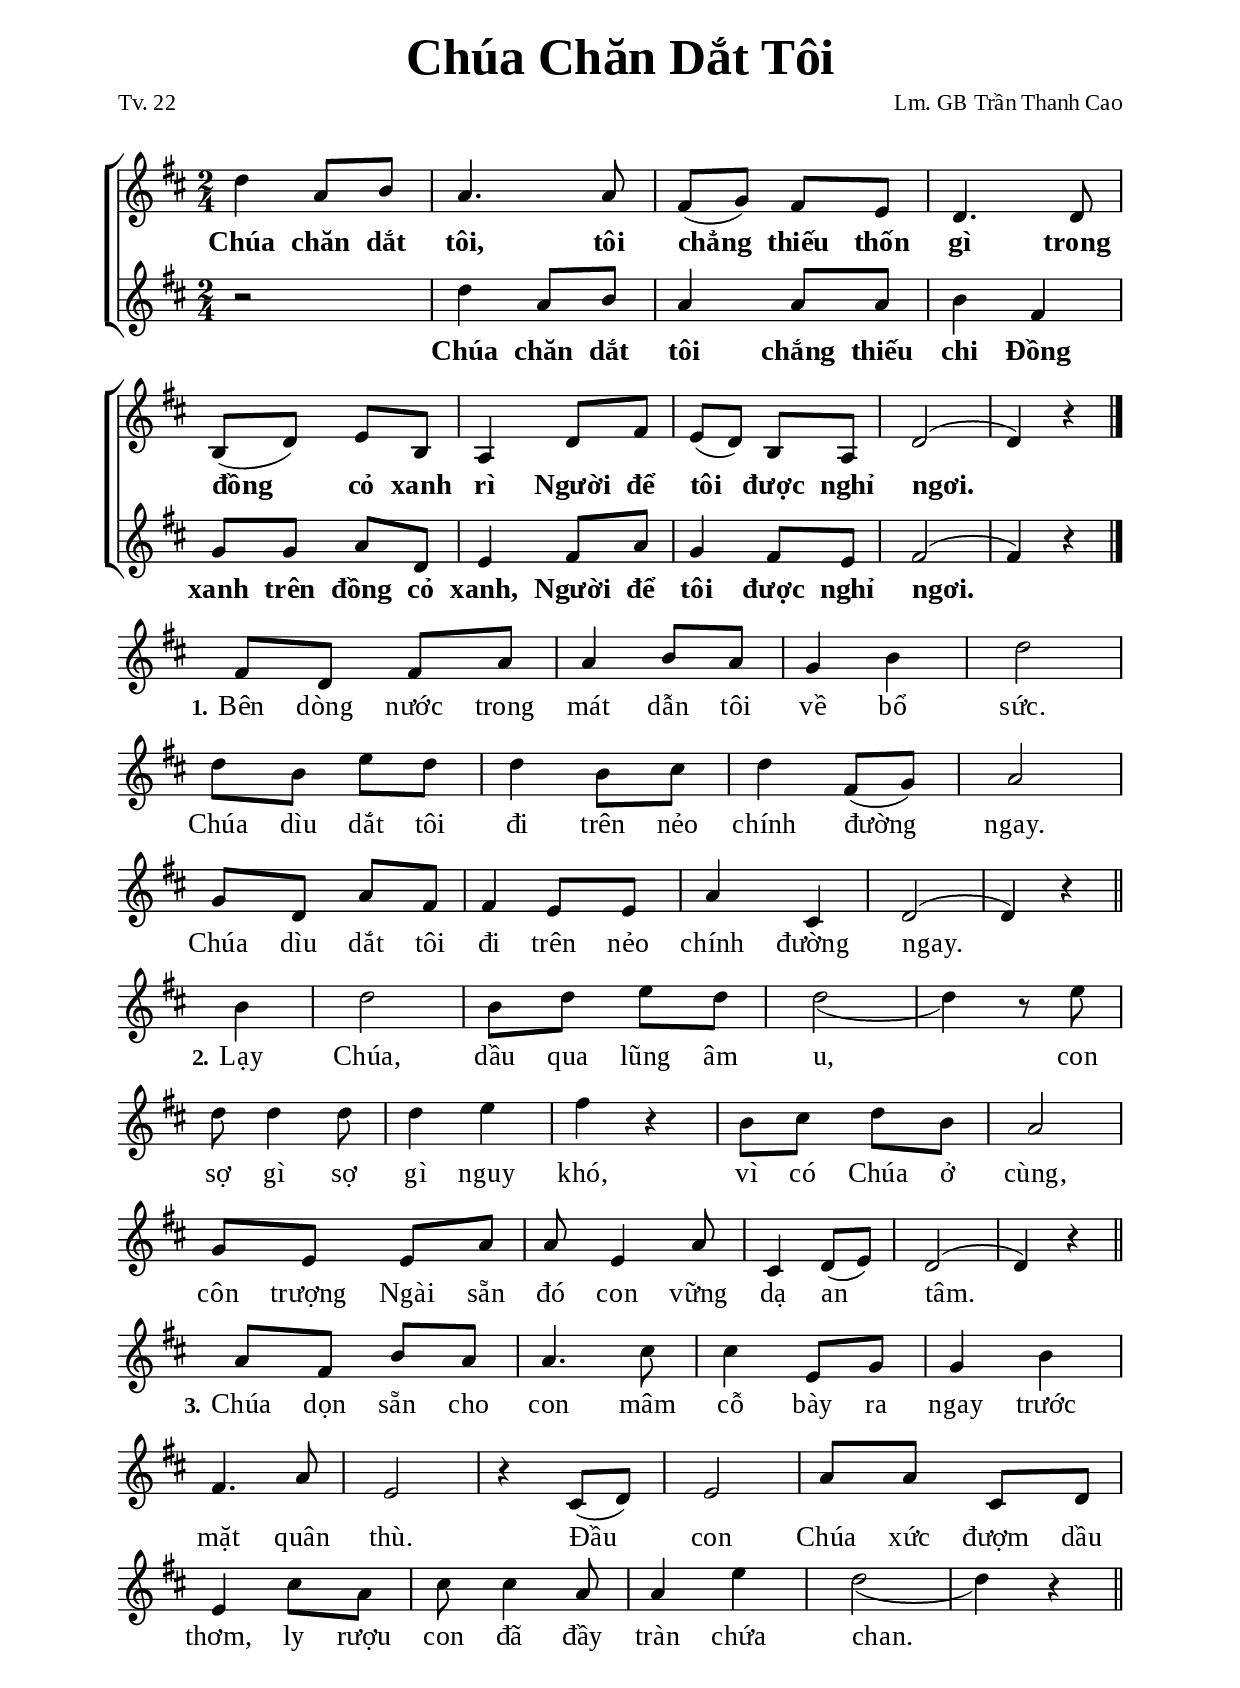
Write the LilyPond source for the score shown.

% Cài đặt chung
\version "2.22.1"
\include "english.ly"

\header {
  title = \markup { \fontsize #3 "Chúa Chăn Dắt Tôi" }
  poet = "Tv. 22"
  composer = "Lm. GB Trần Thanh Cao"
  arranger = " "
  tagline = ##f
}

% Nhạc điệp khúc
nhacDiepKhucBas = \relative c'' {
  r2 |
  d4 a8 b |
  a4 a8 a 
  b4 fs |
  g8 g a d, |
  e4 fs8 a |
  g4 fs8 e |
  fs2 ^( |
  fs4) r \bar "|."
}

nhacDiepKhucSop = \relative c'' {
  d4 a8 b |
  a4. a8 |
  fs (g) fs e |
  d4. d8 |
  b (d) e b |
  a4 d8 fs |
  e (d) b a |
  d2 ^( |
  d4) r \bar "|."
}

% Nhạc phiên khúc
nhacPhienKhucMot = \relative c' {
  fs8 d fs a |
  a4 b8 a |
  g4 b |
  d2 |
  d8 b e d |
  d4 b8 cs |
  d4 fs,8 (g) |
  a2 |
  g8 d a' fs |
  fs4 e8 e |
  a4 cs, |
  d2 ^( |
  d4) r \bar "||"
}

nhacPhienKhucHai = \relative c'' {
  \partial 4 b4 |
  d2 |
  b8 d e d |
  d2 _( |
  d4) r8 e |
  d d4 d8 |
  d4 e fs r |
  b,8 cs d b |
  a2 |
  g8 e e a |
  a e4 a8 |
  cs,4 d8 (e) |
  d2 ^( |
  d4) r \bar "||"
}

nhacPhienKhucBa = \relative c'' {
  a8 fs b a |
  a4. cs8 |
  cs4 e,8 g |
  g4 b |
  fs4. a8 |
  e2 |
  r4 cs8 (d) |
  e2 |
  a8 a cs, d |
  e4 cs'8 a |
  cs8 cs4 a8 |
  a4 e' |
  d2 _( |
  d4) r \bar "||"
}

nhacPhienKhucBon = \relative c'' {
  \partial 4 g8 b |
  d2 |
  b4 d8 e |
  d2 |
  r4 d8 d |
  e4. d8 |
  e8 \acciaccatura e fs4 d8 |
  a2 |
  g4 b |
  d e |
  a,4. _(b8) |
  a2 ( |
  a4) cs8 a |
  cs4 cs8 a |
  fs4 cs' |
  d2 ( |
  d4) r \bar "||"
}

% Lời điệp khúc
loiDiepKhucSop = \lyricmode {
  Chúa chăn dắt tôi,
  tôi chẳng thiếu thốn gì
  trong đồng cỏ xanh rì
  Người để tôi được nghỉ ngơi.
}

loiDiepKhucBas = \lyricmode {
  Chúa chăn dắt tôi
  chắng thiếu chi
  Đồng xanh trên đồng cỏ xanh,
  Người để tôi được nghỉ ngơi.
}

% Lời phiên khúc
loiPhienKhucMot = \lyricmode {
  \set stanza = #"1."
  Bên dòng nước trong mát dẫn tôi về bổ sức.
  Chúa dìu dắt tôi đi trên nẻo chính đường ngay.
  Chúa dìu dắt tôi đi trên nẻo chính đường ngay.
}

loiPhienKhucHai = \lyricmode {
  \set stanza = #"2."
  Lạy Chúa, dầu qua lũng âm u,
  con sợ gì sợ gì nguy khó,
  vì có Chúa ở cùng,
  côn trượng Ngài sẵn đó con vững dạ an tâm.
}

loiPhienKhucBa = \lyricmode {
  \set stanza = #"3."
  Chúa dọn sẵn cho con mâm cỗ bày ra ngay trước mặt quân thù.
  Đầu con Chúa xức đượm dầu thơm,
  ly rượu con đã đầy tràn chứa chan.
}

loiPhienKhucBon = \lyricmode {
  \set stanza = #"4."
  Tình thương Chúa và muôn phúc lộc,
  hằng dõi theo dõi theo suốt cuộc đời
  và tôi sống ở nhà Người những ngày tháng,
  những năm dài triền miên.
}


% Dàn trang
\paper {
  #(set-paper-size "a4")
  top-margin = 10\mm
  bottom-margin = 10\mm
  left-margin = 20\mm
  right-margin = 20\mm
  indent = #0
  #(define fonts
    (make-pango-font-tree
      "Liberation Serif"
      "Liberation Serif"
      "Liberation Serif"
      (/ 20 20)))
  page-count = #1
  system-system-spacing = #'((basic-distance . 13))
  score-system-spacing = #'((basic-distance . 13))
}

% Thiết lập tông và nhịp
TongNhip = { \key d \major \time 2/4 }

\score {
  \new ChoirStaff <<
     \new Staff = diepKhuc \with {
        \consists "Merge_rests_engraver"
        %\magnifyStaff #(magstep +1)
      }
      <<
      \new Voice = beSop {
        \TongNhip \stemNeutral \nhacDiepKhucSop
      }
      \new Lyrics \lyricsto beSop \loiDiepKhucSop
    >>
    \new Staff <<
      \new Voice = beBas {
        \TongNhip \stemNeutral \nhacDiepKhucBas
      }
      \new Lyrics \lyricsto beBas \loiDiepKhucBas
    >>
  >>
  \layout {
    \override Lyrics.LyricText.font-series = #'bold
    \override Lyrics.LyricText.font-size = #+2
    \override Lyrics.LyricSpace.minimum-distance = #1.5
    \override Score.BarNumber.break-visibility = ##(#f #f #f)
    \override Score.SpacingSpanner.uniform-stretching = ##t
  }
}

\score {
  \new ChoirStaff <<
    \new Staff = phienKhuc \with {
        %\magnifyStaff #(magstep +1)
      }
      <<
      \new Voice = beSop {
        \TongNhip \nhacPhienKhucMot
      }
    >>
    \new Lyrics \lyricsto beSop \loiPhienKhucMot
  >>
  \layout {
    \override Staff.TimeSignature.transparent = ##t
    \override Lyrics.LyricText.font-size = #+2
    \override Lyrics.LyricSpace.minimum-distance = #3.0
    \override Score.BarNumber.break-visibility = ##(#f #f #f)
    \override Score.SpacingSpanner.uniform-stretching = ##t
  } 
}

\score {
  \new ChoirStaff <<
    \new Staff = phienKhuc \with {
        %\magnifyStaff #(magstep +1)
      }
      <<
      \new Voice = beSop {
        \TongNhip \nhacPhienKhucHai
      }
    >>
    \new Lyrics \lyricsto beSop \loiPhienKhucHai
  >>
  \layout {
    \override Staff.TimeSignature.transparent = ##t
    \override Lyrics.LyricText.font-size = #+2
    \override Lyrics.LyricSpace.minimum-distance = #3.0
    \override Score.BarNumber.break-visibility = ##(#f #f #f)
    \override Score.SpacingSpanner.uniform-stretching = ##t
  } 
}

\score {
  \new ChoirStaff <<
    \new Staff = phienKhuc \with {
        %\magnifyStaff #(magstep +1)
      }
      <<
      \new Voice = beSop {
        \TongNhip \nhacPhienKhucBa
      }
    >>
    \new Lyrics \lyricsto beSop \loiPhienKhucBa
  >>
  \layout {
    \override Staff.TimeSignature.transparent = ##t
    \override Lyrics.LyricText.font-size = #+2
    \override Lyrics.LyricSpace.minimum-distance = #3.0
    \override Score.BarNumber.break-visibility = ##(#f #f #f)
    \override Score.SpacingSpanner.uniform-stretching = ##t
  } 
}
